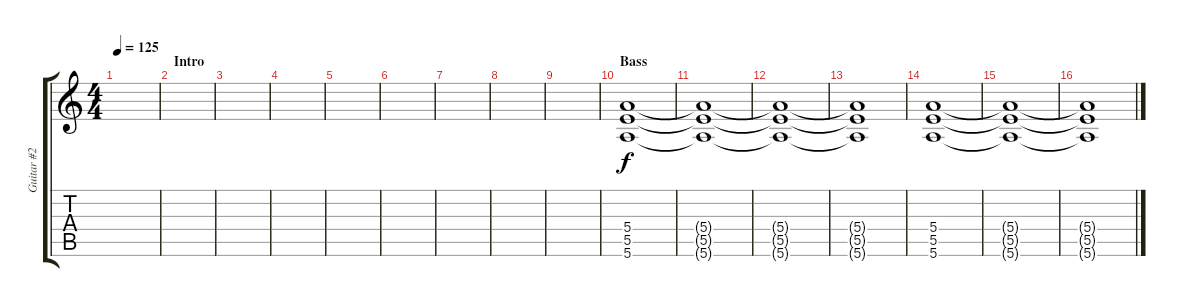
\track ("Guitar #2 - Teit" "Guitar #2 ") {instrument overdrivenguitar}
\staff {score tabs}
\tuning (E4 B3 G3 E3 B2 E2) {hide}
\ts (4 4)
\tempo 125
\clef g2
\ks c
|
\section ("" "Intro")
|
|
|
|
|
|
|
|
\section ("" "Bass")
(5.4 5.5 5.6).1 |
(5.4{t} 5.5{t} 5.6{t}).1 |
(5.4{t} 5.5{t} 5.6{t}).1 |
(5.4{t} 5.5{t} 5.6{t}).1 |
(5.4 5.5 5.6).1 |
(5.4{t} 5.5{t} 5.6{t}).1 |
(5.4{t} 5.5{t} 5.6{t}).1
